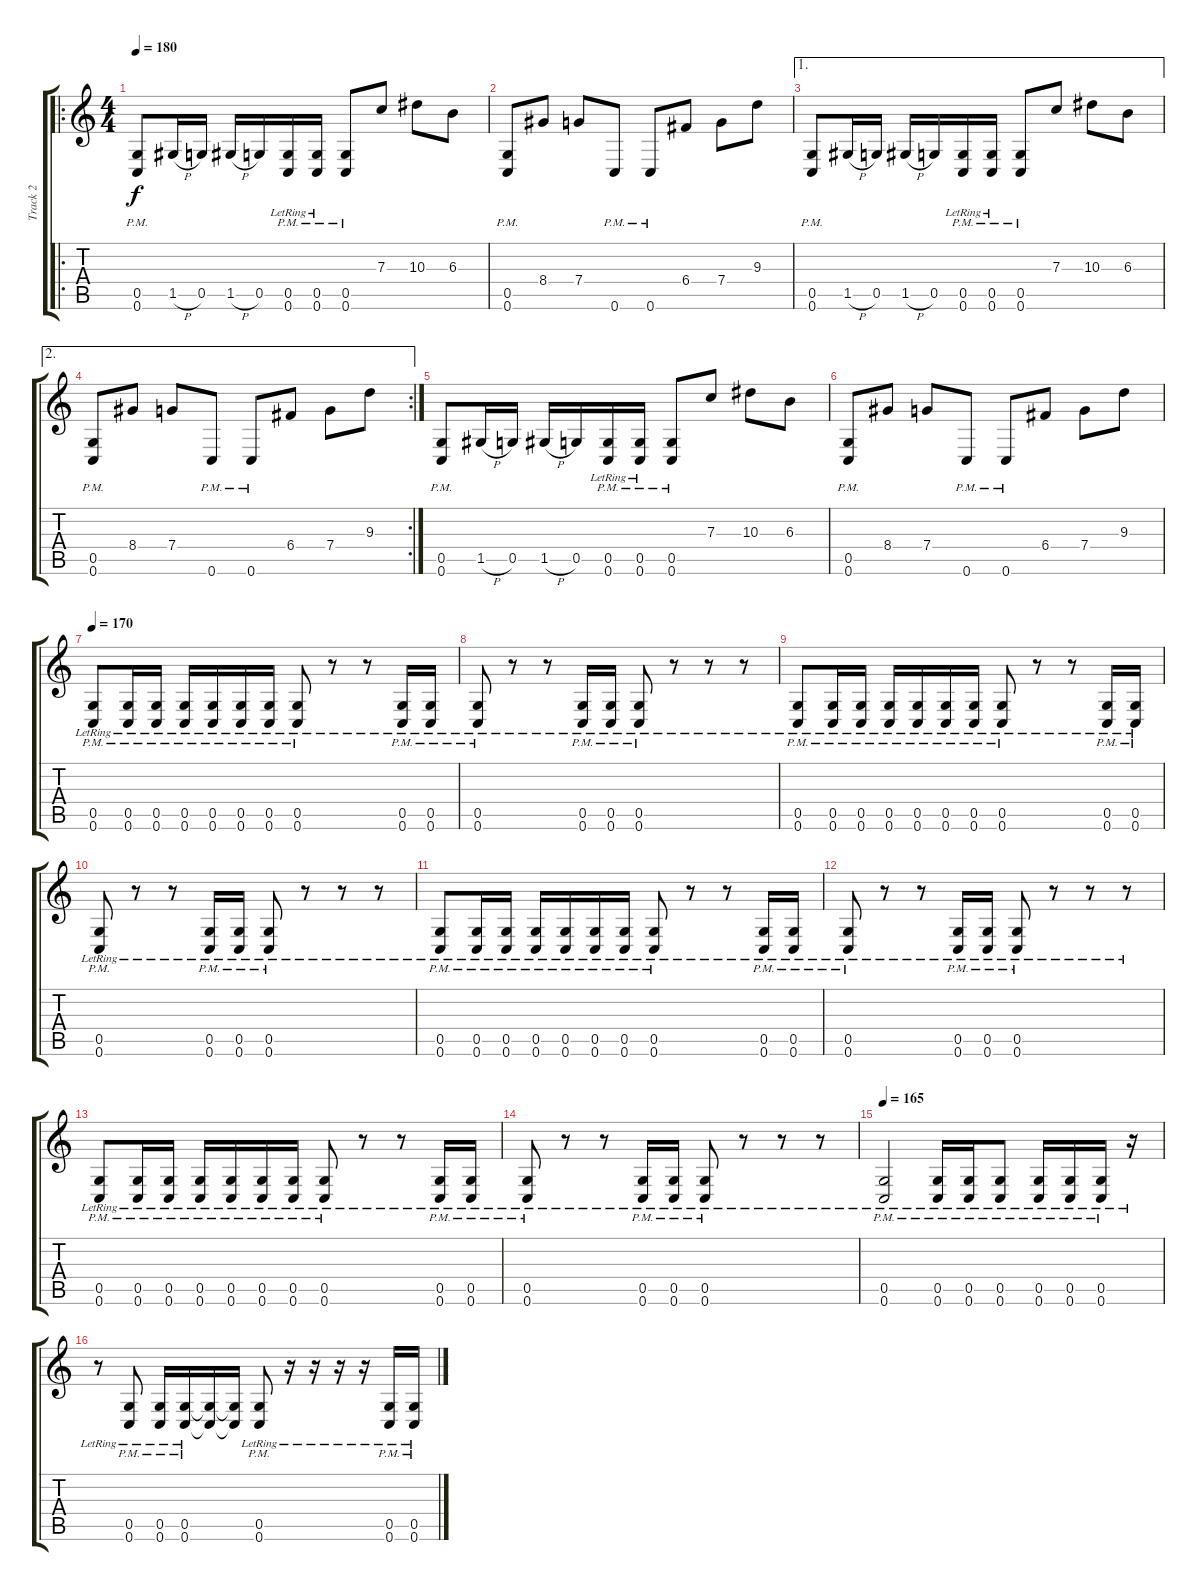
\track ("Track 2" "Track 2") {instrument overdrivenguitar}
\staff {score tabs}
\tuning (D4 A3 F3 C3 G2 C2) {hide}
\ro
\ts (4 4)
\tempo 180
\clef g2
\ks c
(0.5{pm} 0.6{pm}).8{dy f} 1.5{h}.16 0.5.16 1.5{h}.16 0.5.16 (0.5{pm lr} 0.6{pm lr}).16 (0.5{pm lr} 0.6{pm lr}).16 (0.5{pm} 0.6{pm}).8 7.3.8 10.3.8 6.3.8 |
(0.5{pm} 0.6{pm}).8 8.4.8 7.4.8 0.6{pm}.8 0.6{pm}.8 6.4.8 7.4.8 9.3.8 |
\ae 1
(0.5{pm} 0.6{pm}).8 1.5{h}.16 0.5.16 1.5{h}.16 0.5.16 (0.5{pm lr} 0.6{pm lr}).16 (0.5{pm lr} 0.6{pm lr}).16 (0.5{pm} 0.6{pm}).8 7.3.8 10.3.8 6.3.8 |
\ae 2
\rc 2
(0.5{pm} 0.6{pm}).8 8.4.8 7.4.8 0.6{pm}.8 0.6{pm}.8 6.4.8 7.4.8 9.3.8 |
(0.5{pm} 0.6{pm}).8 1.5{h}.16 0.5.16 1.5{h}.16 0.5.16 (0.5{pm lr} 0.6{pm lr}).16 (0.5{pm lr} 0.6{pm lr}).16 (0.5{pm} 0.6{pm}).8 7.3.8 10.3.8 6.3.8 |
(0.5{pm} 0.6{pm}).8 8.4.8 7.4.8 0.6{pm}.8 0.6{pm}.8 6.4.8 7.4.8 9.3.8 |
\tempo 170
(0.5{pm lr} 0.6{pm lr}).8 (0.5{pm lr} 0.6{pm lr}).16 (0.5{pm lr} 0.6{pm lr}).16 (0.5{pm lr} 0.6{pm lr}).16 (0.5{pm lr} 0.6{pm lr}).16 (0.5{pm lr} 0.6{pm lr}).16 (0.5{pm lr} 0.6{pm lr}).16 (0.5{pm lr} 0.6{pm lr}).8 r.8 r.8 (0.5{pm lr} 0.6{pm lr}).16 (0.5{pm lr} 0.6{pm lr}).16 |
(0.5{pm lr} 0.6{pm lr}).8 r.8 r.8 (0.5{pm lr} 0.6{pm lr}).16 (0.5{pm lr} 0.6{pm lr}).16 (0.5{pm lr} 0.6{pm lr}).8 r.8 r.8 r.8 |
(0.5{pm lr} 0.6{pm lr}).8 (0.5{pm lr} 0.6{pm lr}).16 (0.5{pm lr} 0.6{pm lr}).16 (0.5{pm lr} 0.6{pm lr}).16 (0.5{pm lr} 0.6{pm lr}).16 (0.5{pm lr} 0.6{pm lr}).16 (0.5{pm lr} 0.6{pm lr}).16 (0.5{pm lr} 0.6{pm lr}).8 r.8 r.8 (0.5{pm lr} 0.6{pm lr}).16 (0.5{pm lr} 0.6{pm lr}).16 |
(0.5{pm lr} 0.6{pm lr}).8 r.8 r.8 (0.5{pm lr} 0.6{pm lr}).16 (0.5{pm lr} 0.6{pm lr}).16 (0.5{pm lr} 0.6{pm lr}).8 r.8 r.8 r.8 |
(0.5{pm lr} 0.6{pm lr}).8 (0.5{pm lr} 0.6{pm lr}).16 (0.5{pm lr} 0.6{pm lr}).16 (0.5{pm lr} 0.6{pm lr}).16 (0.5{pm lr} 0.6{pm lr}).16 (0.5{pm lr} 0.6{pm lr}).16 (0.5{pm lr} 0.6{pm lr}).16 (0.5{pm lr} 0.6{pm lr}).8 r.8 r.8 (0.5{pm lr} 0.6{pm lr}).16 (0.5{pm lr} 0.6{pm lr}).16 |
(0.5{pm lr} 0.6{pm lr}).8 r.8 r.8 (0.5{pm lr} 0.6{pm lr}).16 (0.5{pm lr} 0.6{pm lr}).16 (0.5{pm lr} 0.6{pm lr}).8 r.8 r.8 r.8 |
(0.5{pm lr} 0.6{pm lr}).8 (0.5{pm lr} 0.6{pm lr}).16 (0.5{pm lr} 0.6{pm lr}).16 (0.5{pm lr} 0.6{pm lr}).16 (0.5{pm lr} 0.6{pm lr}).16 (0.5{pm lr} 0.6{pm lr}).16 (0.5{pm lr} 0.6{pm lr}).16 (0.5{pm lr} 0.6{pm lr}).8 r.8 r.8 (0.5{pm lr} 0.6{pm lr}).16 (0.5{pm lr} 0.6{pm lr}).16 |
(0.5{pm lr} 0.6{pm lr}).8 r.8 r.8 (0.5{pm lr} 0.6{pm lr}).16 (0.5{pm lr} 0.6{pm lr}).16 (0.5{pm lr} 0.6{pm lr}).8 r.8 r.8 r.8 |
\tempo 165
(0.5{pm lr} 0.6{pm lr}).2 (0.5{pm lr} 0.6{pm lr}).16 (0.5{pm lr} 0.6{pm lr}).16 (0.5{pm lr} 0.6{pm lr}).8 (0.5{pm lr} 0.6{pm lr}).16 (0.5{pm lr} 0.6{pm lr}).16 (0.5{pm lr} 0.6{pm lr}).16 r.16 |
r.8 (0.5{pm lr} 0.6{pm lr}).8 (0.5{pm lr} 0.6{pm lr}).16 (0.5{pm lr} 0.6{pm lr}).16 (0.5{t} 0.6{t}).16 (0.5{t} 0.6{t}).16 (0.5{pm lr} 0.6{pm lr}).8 r.16 r.16 r.16 r.16 (0.5{pm lr} 0.6{pm lr}).16 (0.5{pm lr} 0.6{pm lr}).16
